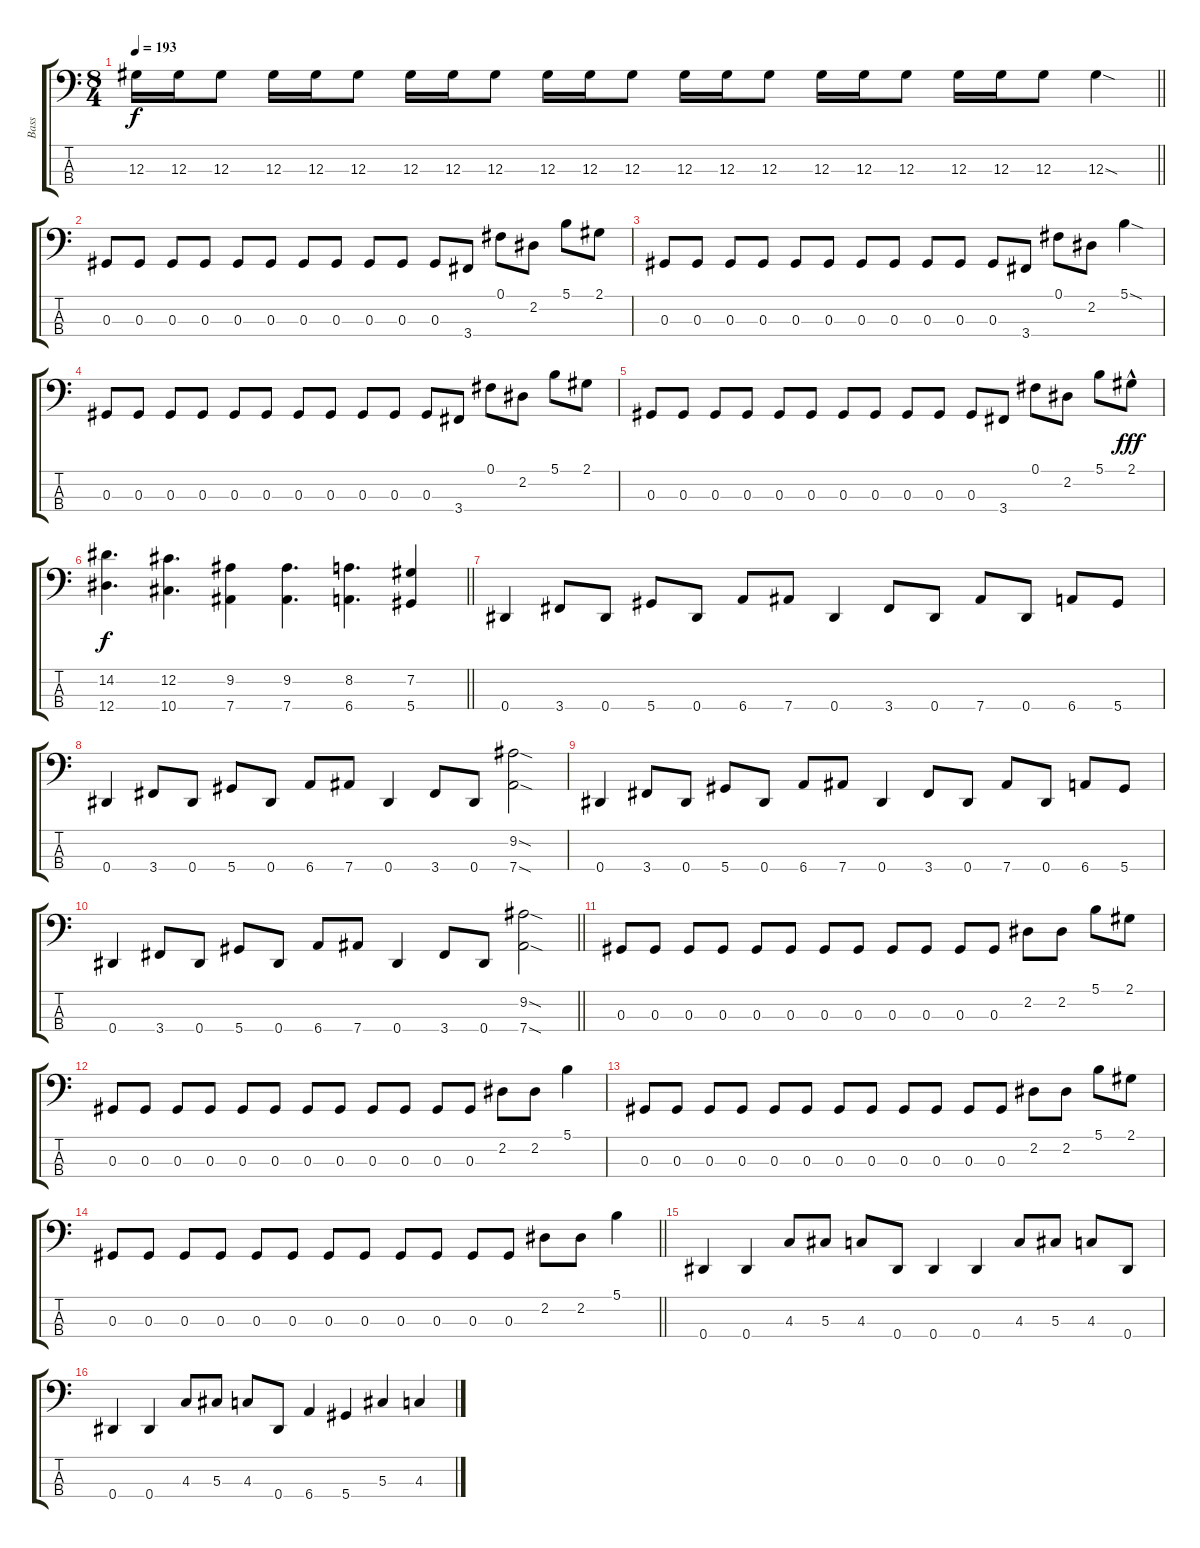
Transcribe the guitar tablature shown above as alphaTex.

\track ("Bass" "Bass") {instrument electricbassfinger}
\staff {score tabs}
\tuning (Gb2 Db2 Ab1 Eb1) {hide}
\ts (8 4)
\tempo 193
\clef f4
\barLineRight lightlight
\ks c
12.3.16{dy f} 12.3.16 12.3.8 12.3.16 12.3.16 12.3.8 12.3.16 12.3.16 12.3.8 12.3.16 12.3.16 12.3.8 12.3.16 12.3.16 12.3.8 12.3.16 12.3.16 12.3.8 12.3.16 12.3.16 12.3.8 12.3{sod}.4 |
0.3.8 0.3.8 0.3.8 0.3.8 0.3.8 0.3.8 0.3.8 0.3.8 0.3.8 0.3.8 0.3.8 3.4.8 0.1.8 2.2.8 5.1.8 2.1.8 |
0.3.8 0.3.8 0.3.8 0.3.8 0.3.8 0.3.8 0.3.8 0.3.8 0.3.8 0.3.8 0.3.8 3.4.8 0.1.8 2.2.8 5.1{sod}.4 |
0.3.8 0.3.8 0.3.8 0.3.8 0.3.8 0.3.8 0.3.8 0.3.8 0.3.8 0.3.8 0.3.8 3.4.8 0.1.8 2.2.8 5.1.8 2.1.8 |
0.3.8 0.3.8 0.3.8 0.3.8 0.3.8 0.3.8 0.3.8 0.3.8 0.3.8 0.3.8 0.3.8 3.4.8 0.1.8 2.2.8 5.1.8 2.1{hac}.8{dy fff} |
\barLineRight lightlight
(14.2 12.4).4{d dy f} (12.2 10.4).4{d} (9.2 7.4).4 (9.2 7.4).4{d} (8.2 6.4).4{d} (7.2 5.4).4 |
0.4.4 3.4.8 0.4.8 5.4.8 0.4.8 6.4.8 7.4.8 0.4.4 3.4.8 0.4.8 7.4.8 0.4.8 6.4.8 5.4.8 |
0.4.4 3.4.8 0.4.8 5.4.8 0.4.8 6.4.8 7.4.8 0.4.4 3.4.8 0.4.8 (9.2{sod} 7.4{sod}).2 |
0.4.4 3.4.8 0.4.8 5.4.8 0.4.8 6.4.8 7.4.8 0.4.4 3.4.8 0.4.8 7.4.8 0.4.8 6.4.8 5.4.8 |
\barLineRight lightlight
0.4.4 3.4.8 0.4.8 5.4.8 0.4.8 6.4.8 7.4.8 0.4.4 3.4.8 0.4.8 (9.2{sod} 7.4{sod}).2 |
0.3.8 0.3.8 0.3.8 0.3.8 0.3.8 0.3.8 0.3.8 0.3.8 0.3.8 0.3.8 0.3.8 0.3.8 2.2.8 2.2.8 5.1.8 2.1.8 |
0.3.8 0.3.8 0.3.8 0.3.8 0.3.8 0.3.8 0.3.8 0.3.8 0.3.8 0.3.8 0.3.8 0.3.8 2.2.8 2.2.8 5.1.4 |
0.3.8 0.3.8 0.3.8 0.3.8 0.3.8 0.3.8 0.3.8 0.3.8 0.3.8 0.3.8 0.3.8 0.3.8 2.2.8 2.2.8 5.1.8 2.1.8 |
\barLineRight lightlight
0.3.8 0.3.8 0.3.8 0.3.8 0.3.8 0.3.8 0.3.8 0.3.8 0.3.8 0.3.8 0.3.8 0.3.8 2.2.8 2.2.8 5.1.4 |
0.4.4 0.4.4 4.3.8 5.3.8 4.3.8 0.4.8 0.4.4 0.4.4 4.3.8 5.3.8 4.3.8 0.4.8 |
0.4.4 0.4.4 4.3.8 5.3.8 4.3.8 0.4.8 6.4.4 5.4.4 5.3.4 4.3.4
